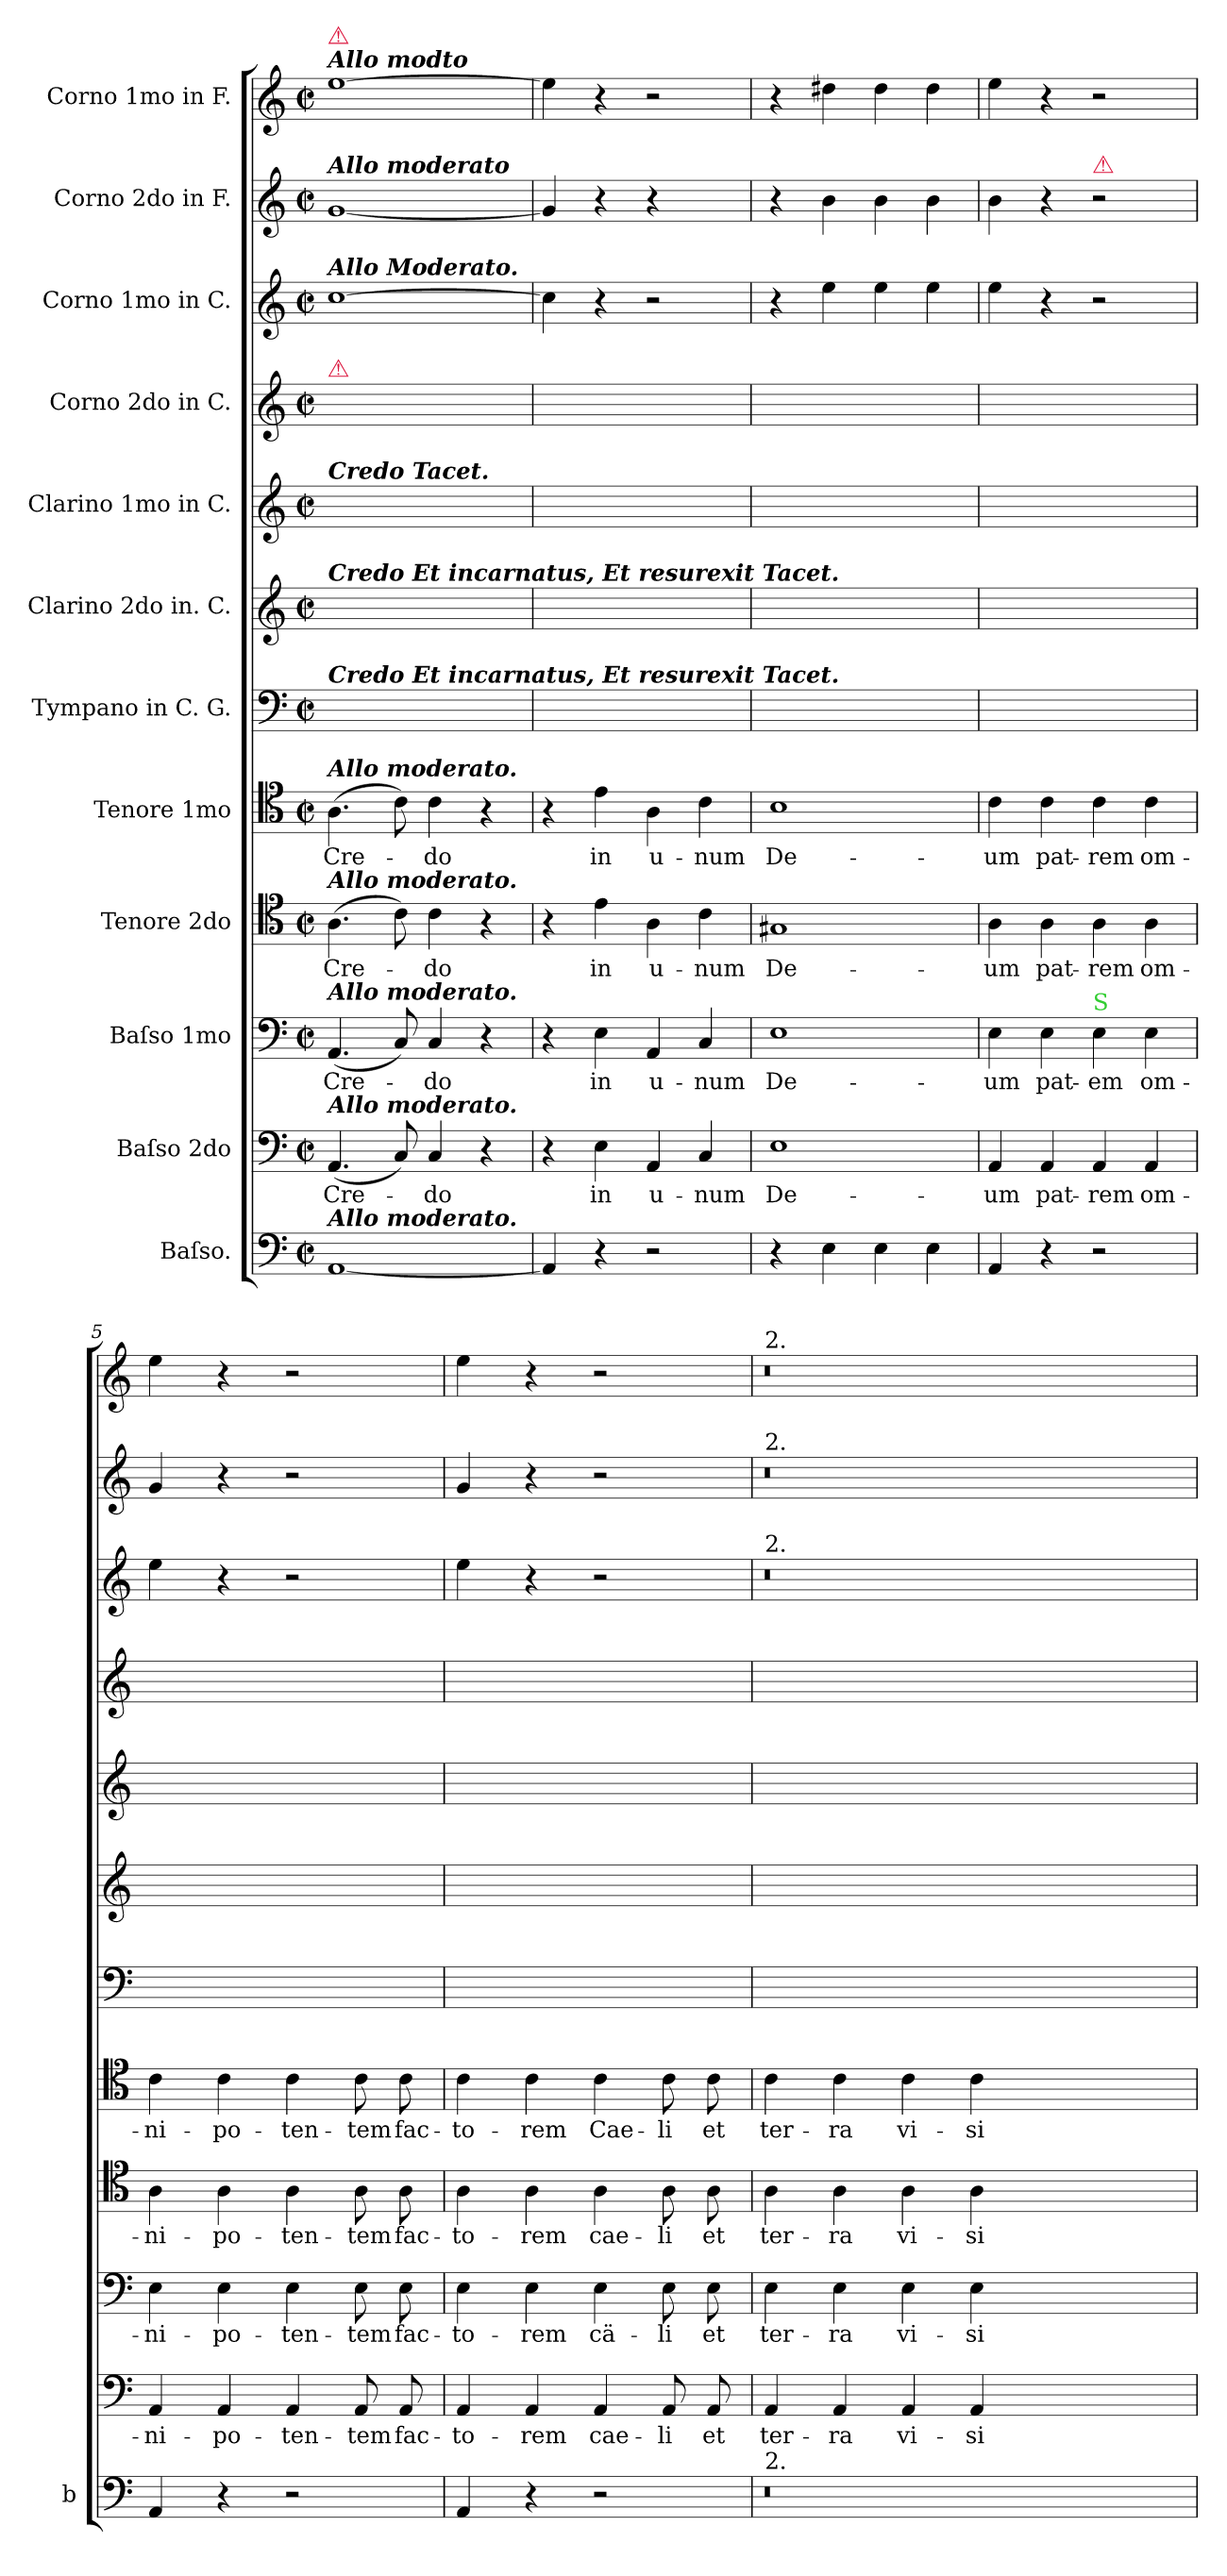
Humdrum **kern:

**kern	**kern	**text	**kern	**text	**kern	**text	**kern	**text	**kern	**kern	**kern	**kern	**kern	**kern	**kern
*part12	*part11	*part11	*part10	*part10	*part9	*part9	*part8	*part8	*part7	*part6	*part5	*part4	*part3	*part2	*part1
*staff12	*staff11	*staff11	*staff10	*staff10	*staff9	*staff9	*staff8	*staff8	*staff7	*staff6	*staff5	*staff4	*staff3	*staff2	*staff1
*I"Baſso.	*I"Baſso 2do	*	*I"Baſso 1mo	*	*I"Tenore 2do	*	*I"Tenore 1mo	*	*I"Tympano in C. G.	*I"Clarino 2do in. C.	*I"Clarino 1mo in C.	*I"Corno 2do in C.	*I"Corno 1mo in C.	*I"Corno 2do in F.	*I"Corno 1mo in F.
*I'b	*	*	*	*	*	*	*	*	*	*	*	*	*	*	*
*clefF4	*clefF4	*	*clefF4	*	*clefC4	*	*clefC4	*	*clefF4	*clefG2	*clefG2	*clefG2	*clefG2	*clefG2	*clefG2
*	*	*	*	*	*	*	*	*	*	*	*	*	*	*ITrd4c7	*ITrd4c7
*k[]	*k[]	*	*k[]	*	*k[]	*	*k[]	*	*k[]	*k[]	*k[]	*k[]	*k[]	*k[b-]	*k[b-]
*M2/2	*M2/2	*	*M2/2	*	*M2/2	*	*M2/2	*	*M2/2	*M2/2	*M2/2	*M2/2	*M2/2	*M2/2	*M2/2
*met(c|)	*met(c|)	*	*met(c|)	*	*met(c|)	*	*met(c|)	*	*met(c|)	*met(c|)	*met(c|)	*met(c|)	*met(c|)	*met(c|)	*met(c|)
=1	=1	=1	=1	=1	=1	=1	=1	=1	=1	=1	=1	=1	=1	=1	=1
!	!	!	!	!	!	!	!	!	!	!	!	!	!	!	!LO:TX:a:Bi:t=Allo modto
!	!	!	!	!	!	!	!	!	!	!	!	!	!	!	!LO:TX:a:color=crimson:t=⚠
!	!	!	!	!	!	!	!	!	!	!	!	!	!	!LO:TX:a:Bi:t=Allo moderato	!
!	!	!	!	!	!	!	!	!	!	!	!	!	!LO:TX:a:Bi:t=Allo Moderato.	!	!
!	!	!	!	!	!	!	!	!	!	!	!	!LO:TX:a:color=crimson:t=⚠	!	!	!
!	!	!	!	!	!	!	!	!	!	!	!LO:TX:a:Bi:t=Credo Tacet.	!	!	!	!
!	!	!	!	!	!	!	!	!	!	!LO:TX:a:Bi:t=Credo Et incarnatus, Et resurexit Tacet.	!	!	!	!	!
!	!	!	!	!	!	!	!	!	!LO:TX:a:Bi:t=Credo Et incarnatus, Et resurexit Tacet.	!	!	!	!	!	!
!	!	!	!	!	!	!	!LO:TX:a:Bi:t=Allo moderato.	!	!	!	!	!	!	!	!
!	!	!	!	!	!LO:TX:a:Bi:t=Allo moderato.	!	!	!	!	!	!	!	!	!	!
!	!	!	!LO:TX:a:Bi:t=Allo moderato.	!	!	!	!	!	!	!	!	!	!	!	!
!	!LO:TX:a:Bi:t=Allo moderato.	!	!	!	!	!	!	!	!	!	!	!	!	!	!
!LO:TX:a:Bi:t=Allo moderato.	!	!	!	!	!	!	!	!	!	!	!	!	!	!	!
[1AA	(4.AA/	Cre-	(4.AA/	Cre-	(4.A\	Cre-	(4.A\	Cre-	1ryy	1ryy	1ryy	1ryy	[1cc	[1c	[1a
.	8C/)	.	8C/)	.	8c\)	.	8c\)	.	.	.	.	.	.	.	.
.	4C/	-do	4C/	-do	4c\	-do	4c\	-do	.	.	.	.	.	.	.
.	4r	.	4r	.	4r	.	4r	.	.	.	.	.	.	.	.
=2	=2	=2	=2	=2	=2	=2	=2	=2	=2	=2	=2	=2	=2	=2	=2
4AA/]	4r	.	4r	.	4r	.	4r	.	1ryy	1ryy	1ryy	1ryy	4cc\]	4c/]	4a\]
4r	4E\	in	4E\	in	4e\	in	4e\	in	.	.	.	.	4r	4r	4r
!	!	!	!	!	!	!	!	!	!	!	!	!	!	!LO:N:vis=4	!
2r	4AA/	u-	4AA/	u-	4A\	u-	4A\	u-	.	.	.	.	2r	2r	2r
.	4C/	-num	4C/	-num	4c\	-num	4c\	-num	.	.	.	.	.	.	.
=3	=3	=3	=3	=3	=3	=3	=3	=3	=3	=3	=3	=3	=3	=3	=3
4r	1E	De-	1E	De-	1G#X	De-	1B	De-	1ryy	1ryy	1ryy	1ryy	4r	4r	4r
4E\	.	.	.	.	.	.	.	.	.	.	.	.	4ee\	4e\	4g#X\
4E\	.	.	.	.	.	.	.	.	.	.	.	.	4ee\	4e\	4g#\
4E\	.	.	.	.	.	.	.	.	.	.	.	.	4ee\	4e\	4g#\
=4	=4	=4	=4	=4	=4	=4	=4	=4	=4	=4	=4	=4	=4	=4	=4
4AA/	4AA/	-um	4E\	-um	4A\	-um	4c\	-um	1ryy	1ryy	1ryy	1ryy	4ee\	4e\	4a\
4r	4AA/	pat-	4E\	pat-	4A\	pat-	4c\	pat-	.	.	.	.	4r	4r	4r
!	!	!	!	!	!	!	!	!	!	!	!	!	!	!LO:TX:a:color=crimson:t=⚠	!
!	!	!	!LO:TX:a:color=limegreen:t=S	!	!	!	!	!	!	!	!	!	!	!	!
2r	4AA/	-rem	4E\	-em	4A\	-rem	4c\	-rem	.	.	.	.	2r	2r	2r
.	4AA/	om-	4E\	om-	4A\	om-	4c\	om-	.	.	.	.	.	.	.
=5	=5	=5	=5	=5	=5	=5	=5	=5	=5	=5	=5	=5	=5	=5	=5
4AA/	4AA/	-ni-	4E\	-ni-	4A\	-ni-	4c\	-ni-	1ryy	1ryy	1ryy	1ryy	4ee\	4c/	4a\
4r	4AA/	-po-	4E\	-po-	4A\	-po-	4c\	-po-	.	.	.	.	4r	4r	4r
2r	4AA/	-ten-	4E\	-ten-	4A\	-ten-	4c\	-ten-	.	.	.	.	2r	2r	2r
.	8AA/	-tem	8E\	-tem	8A\	-tem	8c\	-tem	.	.	.	.	.	.	.
.	8AA/	fac-	8E\	fac-	8A\	fac-	8c\	fac-	.	.	.	.	.	.	.
=6	=6	=6	=6	=6	=6	=6	=6	=6	=6	=6	=6	=6	=6	=6	=6
4AA/	4AA/	-to-	4E\	-to-	4A\	-to-	4c\	-to-	1ryy	1ryy	1ryy	1ryy	4ee\	4c/	4a\
4r	4AA/	-rem	4E\	-rem	4A\	-rem	4c\	-rem	.	.	.	.	4r	4r	4r
2r	4AA/	cae-	4E\	cä-	4A\	cae-	4c\	Cae-	.	.	.	.	2r	2r	2r
.	8AA/	-li	8E\	-li	8A\	-li	8c\	-li	.	.	.	.	.	.	.
.	8AA/	et	8E\	et	8A\	et	8c\	et	.	.	.	.	.	.	.
=7	=7	=7	=7	=7	=7	=7	=7	=7	=7	=7	=7	=7	=7	=7	=7
!	!	!	!	!	!	!	!	!	!	!	!	!	!	!	!LO:TX:a:t=2.
!	!	!	!	!	!	!	!	!	!	!	!	!	!	!LO:TX:a:t=2.	!
!	!	!	!	!	!	!	!	!	!	!	!	!	!LO:TX:a:t=2.	!	!
!LO:TX:a:t=2.	!	!	!	!	!	!	!	!	!	!	!	!	!	!	!
0r	4AA/	ter-	4E\	ter-	4A\	ter-	4c\	ter-	1ryy	1ryy	1ryy	1ryy	0r	0r	0r
.	4AA/	-ra	4E\	-ra	4A\	-ra	4c\	-ra	.	.	.	.	.	.	.
.	4AA/	vi-	4E\	vi-	4A\	vi-	4c\	vi-	.	.	.	.	.	.	.
.	4AA/	-si-	4E\	-si-	4A\	-si-	4c\	-si-	.	.	.	.	.	.	.
.	1ryy	.	1ryy	.	1ryy	.	1ryy	.	1ryy	1ryy	1ryy	1ryy	.	.	.
=	=	=	=	=	=	=	=	=	=	=	=	=	=	=	=
*-	*-	*-	*-	*-	*-	*-	*-	*-	*-	*-	*-	*-	*-	*-	*-
